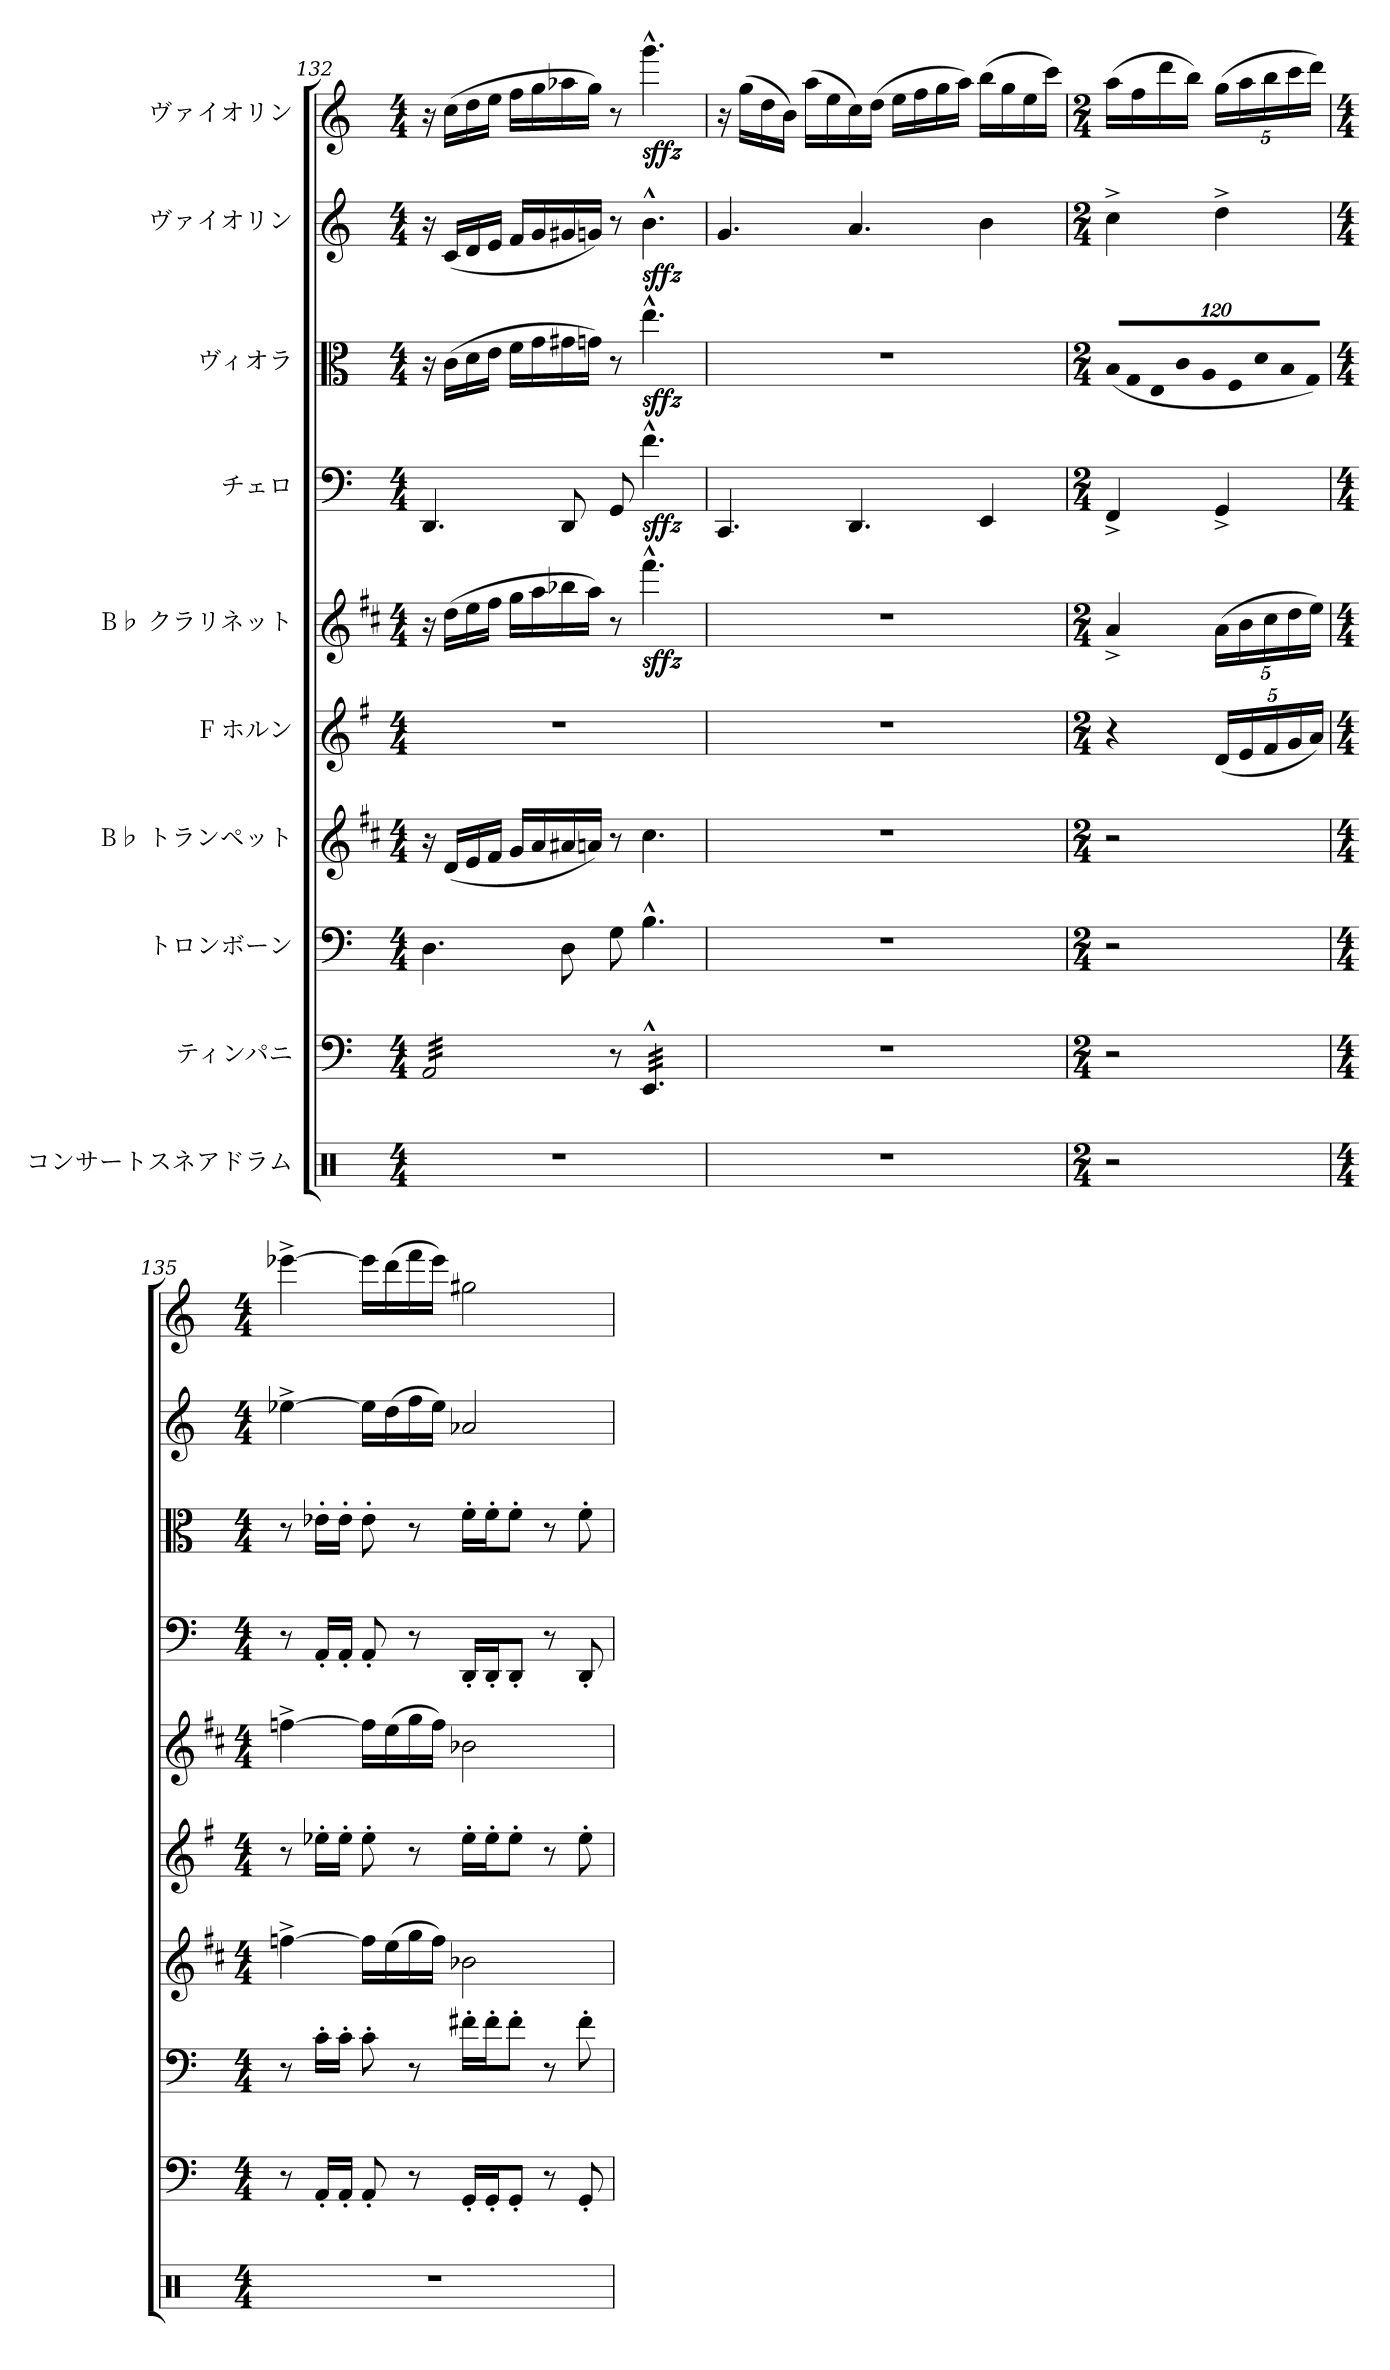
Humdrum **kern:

**kern	**kern	**kern	**kern	**kern	**kern	**dynam	**kern	**dynam	**kern	**dynam	**kern	**dynam	**kern	**dynam
*part10	*part9	*part8	*part7	*part6	*part5	*part5	*part4	*part4	*part3	*part3	*part2	*part2	*part1	*part1
*staff10	*staff9	*staff8	*staff7	*staff6	*staff5	*staff5	*staff4	*staff4	*staff3	*staff3	*staff2	*staff2	*staff1	*staff1
*I"コンサートスネアドラム	*I"ティンパニ	*I"トロンボーン	*I"B♭ トランペット	*I"F ホルン	*I"B♭ クラリネット	*	*I"チェロ	*	*I"ヴィオラ	*	*I"ヴァイオリン	*	*I"ヴァイオリン	*
!!LO:PB:g=z
*clefX	*clefF4	*clefF4	*clefG2	*clefG2	*clefG2	*	*clefF4	*	*clefC3	*	*clefG2	*	*clefG2	*
*	*	*	*ITrd1c2	*ITrd4c7	*ITrd1c2	*	*	*	*	*	*	*	*	*
*k[]	*k[]	*k[]	*k[]	*k[]	*k[]	*	*k[]	*	*k[]	*	*k[]	*	*k[]	*
*M4/4	*M4/4	*M4/4	*M4/4	*M4/4	*M4/4	*	*M4/4	*	*M4/4	*	*M4/4	*	*M4/4	*
=132	=132	=132	=132	=132	=132	=132	=132	=132	=132	=132	=132	=132	=132	=132
*	*tremolo	*	*	*	*	*	*	*	*	*	*	*	*	*
1r	32AA/LLL	4.D\	16r	1r	16r	.	4.DD/	.	16r	.	16r	.	16r	.
.	32AA/	.	.	.	.	.	.	.	.	.	.	.	.	.
.	32AA/	.	(<16c/LL	.	(>16cc\LL	.	.	.	(>16c\LL	.	(<16c/LL	.	(>16cc\LL	.
.	32AA/	.	.	.	.	.	.	.	.	.	.	.	.	.
.	32AA/	.	16d/	.	16dd\	.	.	.	16d\	.	16d/	.	16dd\	.
.	32AA/	.	.	.	.	.	.	.	.	.	.	.	.	.
.	32AA/	.	16e/JJ	.	16ee\JJ	.	.	.	16e\JJ	.	16e/JJ	.	16ee\JJ	.
.	32AA/	.	.	.	.	.	.	.	.	.	.	.	.	.
.	32AA/	.	16f/LL	.	16ff\LL	.	.	.	16f\LL	.	16f/LL	.	16ff\LL	.
.	32AA/	.	.	.	.	.	.	.	.	.	.	.	.	.
.	32AA/	.	16g/	.	16gg\	.	.	.	16g\	.	16g/	.	16gg\	.
.	32AA/	.	.	.	.	.	.	.	.	.	.	.	.	.
.	32AA/	8D\	16g#X/	.	16aa-X\	.	8DD/	.	16g#X\	.	16g#X/	.	16aa-X\	.
.	32AA/	.	.	.	.	.	.	.	.	.	.	.	.	.
.	32AA/	.	16gn/JJ)	.	16gg\JJ)	.	.	.	16gn\JJ)	.	16gn/JJ)	.	16gg\JJ)	.
.	32AA/JJJ	.	.	.	.	.	.	.	.	.	.	.	.	.
.	8r	8G\	8r	.	8r	.	8GG/	.	8r	.	8r	.	8r	.
!	!	!	!	!	!	!LO:DY:b	!	!LO:DY:b	!	!LO:DY:b	!	!LO:DY:b	!	!LO:DY:b
.	32EE^^/LLL	4.B^^\	4.b\	.	4.eee^^\	sffz	4.f^^\	sffz	4.ee^^\	sffz	4.b^^\	sffz	4.ggg^^\	sffz
.	32EE^^/	.	.	.	.	.	.	.	.	.	.	.	.	.
.	32EE^^/	.	.	.	.	.	.	.	.	.	.	.	.	.
.	32EE^^/	.	.	.	.	.	.	.	.	.	.	.	.	.
.	32EE^^/	.	.	.	.	.	.	.	.	.	.	.	.	.
.	32EE^^/	.	.	.	.	.	.	.	.	.	.	.	.	.
.	32EE^^/	.	.	.	.	.	.	.	.	.	.	.	.	.
.	32EE^^/	.	.	.	.	.	.	.	.	.	.	.	.	.
.	32EE^^/	.	.	.	.	.	.	.	.	.	.	.	.	.
.	32EE^^/	.	.	.	.	.	.	.	.	.	.	.	.	.
.	32EE^^/	.	.	.	.	.	.	.	.	.	.	.	.	.
.	32EE^^/JJJ	.	.	.	.	.	.	.	.	.	.	.	.	.
*	*Xtremolo	*	*	*	*	*	*	*	*	*	*	*	*	*
=133	=133	=133	=133	=133	=133	=133	=133	=133	=133	=133	=133	=133	=133	=133
1r	1r	1r	1r	1r	1r	.	4.CC/	.	1r	.	4.g/	.	16r	.
.	.	.	.	.	.	.	.	.	.	.	.	.	(>16gg\LL	.
.	.	.	.	.	.	.	.	.	.	.	.	.	16dd\	.
.	.	.	.	.	.	.	.	.	.	.	.	.	16b\JJ)	.
.	.	.	.	.	.	.	.	.	.	.	.	.	(>16aa\LL	.
.	.	.	.	.	.	.	.	.	.	.	.	.	16ee\	.
.	.	.	.	.	.	.	4.DD/	.	.	.	4.a/	.	16cc\)	.
.	.	.	.	.	.	.	.	.	.	.	.	.	(>16dd\JJ	.
.	.	.	.	.	.	.	.	.	.	.	.	.	16ee\LL	.
.	.	.	.	.	.	.	.	.	.	.	.	.	16ff\	.
.	.	.	.	.	.	.	.	.	.	.	.	.	16gg\	.
.	.	.	.	.	.	.	.	.	.	.	.	.	16aa\JJ)	.
.	.	.	.	.	.	.	4EE/	.	.	.	4b\	.	(>16bb\LL	.
.	.	.	.	.	.	.	.	.	.	.	.	.	16gg\	.
.	.	.	.	.	.	.	.	.	.	.	.	.	16ee\	.
.	.	.	.	.	.	.	.	.	.	.	.	.	16ccc\JJ)	.
!!LO:PB:g=z
=134	=134	=134	=134	=134	=134	=134	=134	=134	=134	=134	=134	=134	=134	=134
*M2/4	*M2/4	*M2/4	*M2/4	*M2/4	*M2/4	*	*M2/4	*	*M2/4	*	*M2/4	*	*M2/4	*
*	*	*	*	*	*	*	*	*	*Xbrackettup	*	*	*	*	*
!	!	!	!	!	!	!	!	!	!LO:N:vis=16	!	!	!	!	!
2r	2r	2r	2r	4r	4g^/	.	4FF^/	.	(<1920%107B/LL	.	4cc^\	.	(>16aa\LL	.
!	!	!	!	!	!	!	!	!	!LO:N:vis=16	!	!	!	!	!
.	.	.	.	.	.	.	.	.	1920%107G/	.	.	.	.	.
.	.	.	.	.	.	.	.	.	.	.	.	.	16ff\	.
!	!	!	!	!	!	!	!	!	!LO:N:vis=16	!	!	!	!	!
.	.	.	.	.	.	.	.	.	1920%107E/	.	.	.	.	.
.	.	.	.	.	.	.	.	.	.	.	.	.	16ddd\	.
!	!	!	!	!	!	!	!	!	!LO:N:vis=16	!	!	!	!	!
.	.	.	.	.	.	.	.	.	1920%107c/	.	.	.	.	.
.	.	.	.	.	.	.	.	.	.	.	.	.	16bb\JJ)	.
!	!	!	!	!	!	!	!	!	!LO:N:vis=16	!	!	!	!	!
.	.	.	.	.	.	.	.	.	1920%107A/	.	.	.	.	.
*	*	*	*	*Xbrackettup	*Xbrackettup	*	*	*	*	*	*	*	*Xbrackettup	*
.	.	.	.	(<20G/LL	(>20g\LL	.	4GG^/	.	.	.	4dd^\	.	(>20gg\LL	.
!	!	!	!	!	!	!	!	!	!LO:N:vis=16	!	!	!	!	!
.	.	.	.	.	.	.	.	.	1920%107F/	.	.	.	.	.
.	.	.	.	20A/	20a\	.	.	.	.	.	.	.	20aa\	.
!	!	!	!	!	!	!	!	!	!LO:N:vis=16	!	!	!	!	!
.	.	.	.	.	.	.	.	.	1920%107d/	.	.	.	.	.
.	.	.	.	20B/	20b\	.	.	.	.	.	.	.	20bb\	.
!	!	!	!	!	!	!	!	!	!LO:N:vis=16	!	!	!	!	!
.	.	.	.	.	.	.	.	.	1920%107B/	.	.	.	.	.
.	.	.	.	20c/	20cc\	.	.	.	.	.	.	.	20ccc\	.
!	!	!	!	!	!	!	!	!	!LO:N:vis=16	!	!	!	!	!
.	.	.	.	.	.	.	.	.	1920%107G/JJ)	.	.	.	.	.
.	.	.	.	20d/JJ)	20dd\JJ)	.	.	.	.	.	.	.	20ddd\JJ)	.
640ryy	640ryy	640ryy	640ryy	640ryy	640ryy	.	640ryy	.	.	.	640ryy	.	640ryy	.
=135	=135	=135	=135	=135	=135	=135	=135	=135	=135	=135	=135	=135	=135	=135
*M4/4	*M4/4	*M4/4	*M4/4	*M4/4	*M4/4	*	*M4/4	*	*M4/4	*	*M4/4	*	*M4/4	*
1r	8r	8r	[4ee-X^\	8r	[4ee-X^\	.	8r	.	8r	.	[4ee-X^\	.	[4eee-X^\	.
.	16AA'/LL	16c'\LL	.	16a-X'\LL	.	.	16AA'/LL	.	16e-X'\LL	.	.	.	.	.
.	16AA'/JJ	16c'\JJ	.	16a-'\JJ	.	.	16AA'/JJ	.	16e-'\JJ	.	.	.	.	.
.	8AA'/	8c'\	16ee-\LL]	8a-'\	16ee-\LL]	.	8AA'/	.	8e-'\	.	16ee-\LL]	.	16eee-\LL]	.
.	.	.	(>16dd\	.	(>16dd\	.	.	.	.	.	(>16dd\	.	(>16ddd\	.
.	8r	8r	16ff\	8r	16ff\	.	8r	.	8r	.	16ff\	.	16fff\	.
.	.	.	16ee-\JJ)	.	16ee-\JJ)	.	.	.	.	.	16ee-\JJ)	.	16eee-\JJ)	.
.	16GG'/LL	16f#X'\LL	2a-X\	16a-'\LL	2a-X\	.	16DD'/LL	.	16f'\LL	.	2a-X/	.	2gg#X\	.
.	16GG'/J	16f#'\J	.	16a-'\J	.	.	16DD'/J	.	16f'\J	.	.	.	.	.
.	8GG'/J	8f#'\J	.	8a-'\J	.	.	8DD'/J	.	8f'\J	.	.	.	.	.
.	8r	8r	.	8r	.	.	8r	.	8r	.	.	.	.	.
.	8GG'/	8f#'\	.	8a-'\	.	.	8DD'/	.	8f'\	.	.	.	.	.
=	=	=	=	=	=	=	=	=	=	=	=	=	=	=
*-	*-	*-	*-	*-	*-	*-	*-	*-	*-	*-	*-	*-	*-	*-
